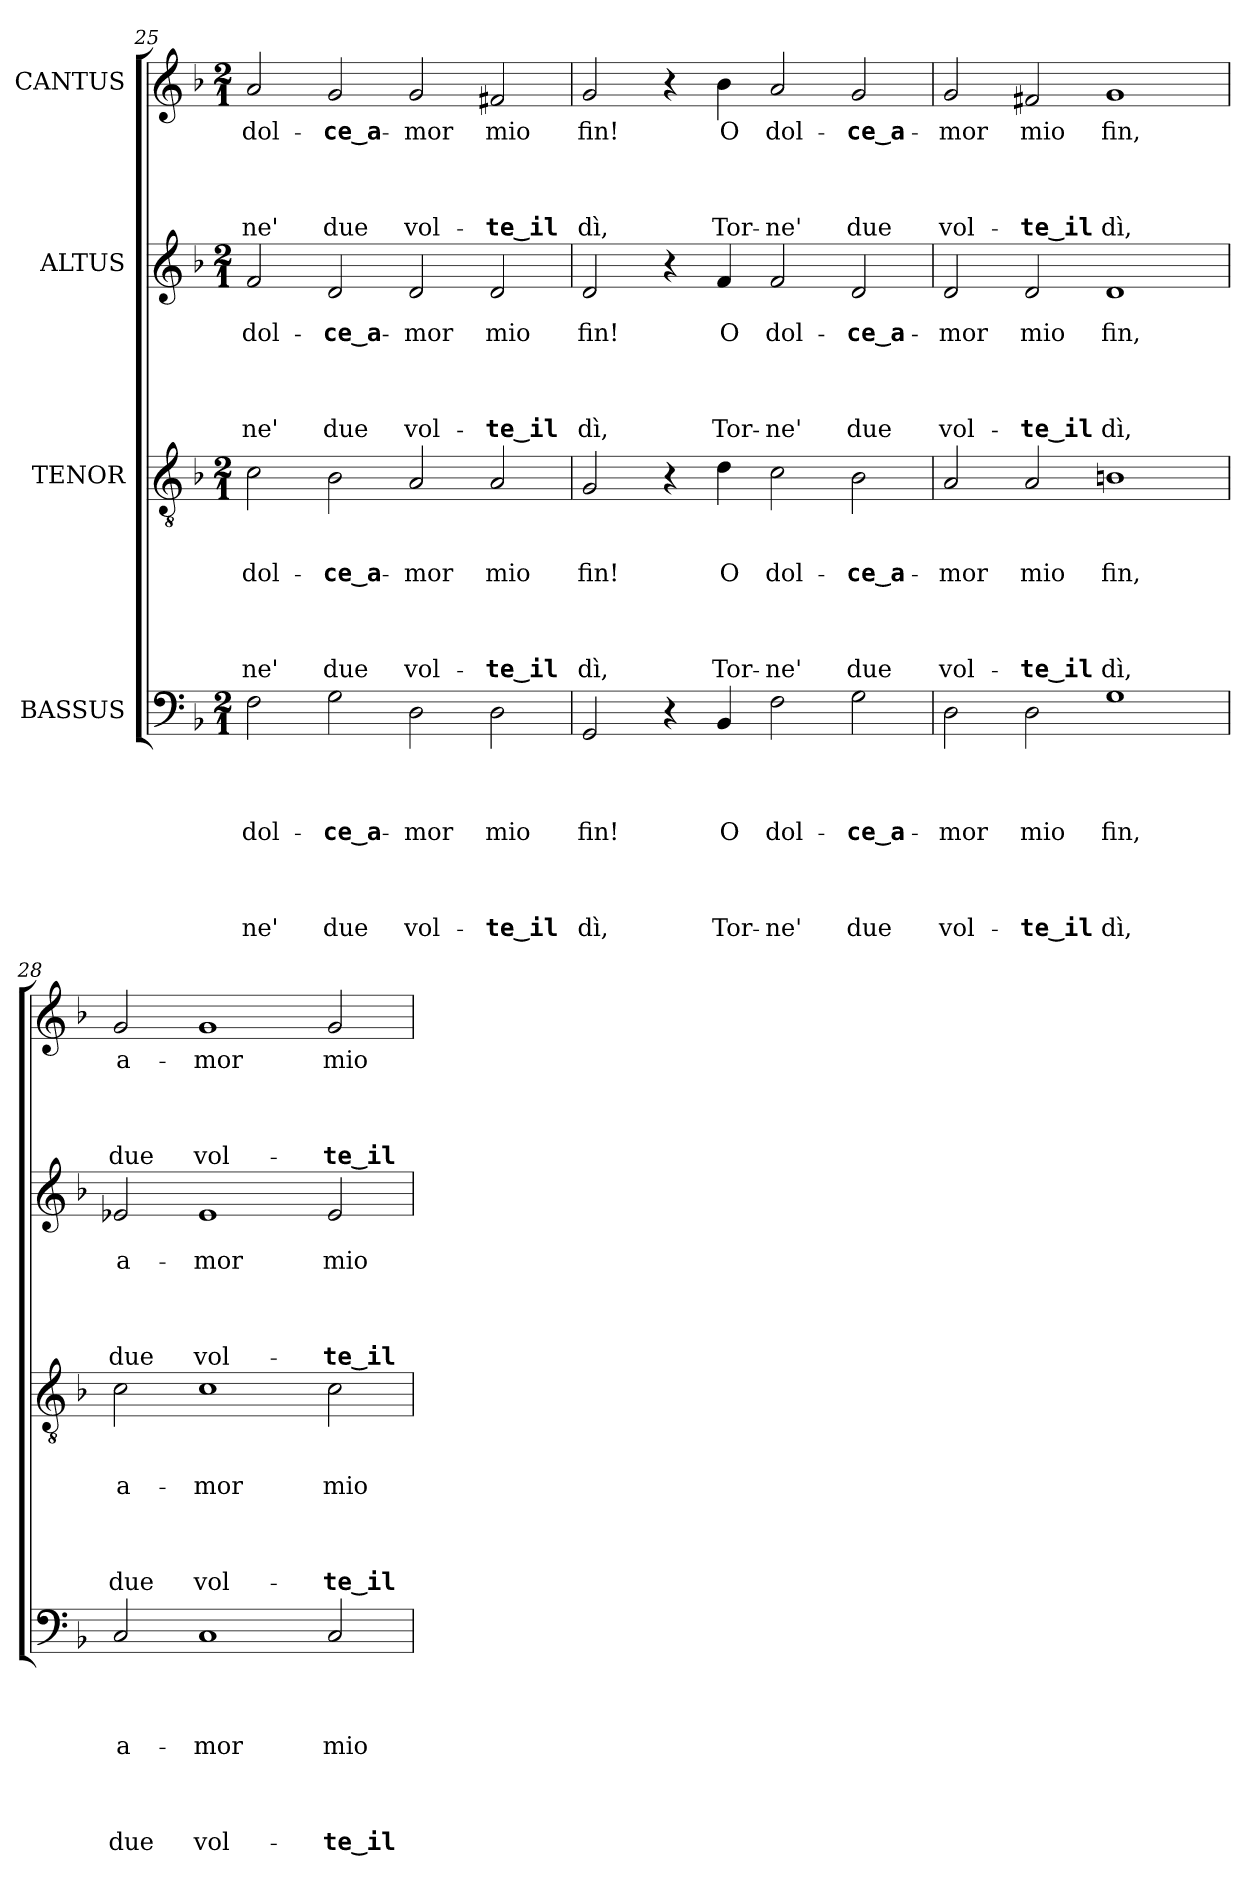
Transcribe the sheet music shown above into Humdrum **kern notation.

**kern	**text	**text	**text	**text	**text	**text	**text	**text	**kern	**text	**text	**text	**text	**text	**text	**text	**kern	**text	**text	**text	**text	**text	**text	**kern	**text	**text	**text	**text	**text
*part4	*part4	*part4	*part4	*part4	*part4	*part4	*part4	*part4	*part3	*part3	*part3	*part3	*part3	*part3	*part3	*part3	*part2	*part2	*part2	*part2	*part2	*part2	*part2	*part1	*part1	*part1	*part1	*part1	*part1
*staff4	*staff4	*staff4	*staff4	*staff4	*staff4	*staff4	*staff4	*staff4	*staff3	*staff3	*staff3	*staff3	*staff3	*staff3	*staff3	*staff3	*staff2	*staff2	*staff2	*staff2	*staff2	*staff2	*staff2	*staff1	*staff1	*staff1	*staff1	*staff1	*staff1
*I"BASSUS	*	*	*	*	*	*	*	*	*I"TENOR	*	*	*	*	*	*	*	*I"ALTUS	*	*	*	*	*	*	*I"CANTUS	*	*	*	*	*
*clefF4	*	*	*	*	*	*	*	*	*clefGv2	*	*	*	*	*	*	*	*clefG2	*	*	*	*	*	*	*clefG2	*	*	*	*	*
*k[b-]	*	*	*	*	*	*	*	*	*k[b-]	*	*	*	*	*	*	*	*k[b-]	*	*	*	*	*	*	*k[b-]	*	*	*	*	*
*d:	*	*	*	*	*	*	*	*	*d:	*	*	*	*	*	*	*	*d:	*	*	*	*	*	*	*d:	*	*	*	*	*
*M2/1	*	*	*	*	*	*	*	*	*M2/1	*	*	*	*	*	*	*	*M2/1	*	*	*	*	*	*	*M2/1	*	*	*	*	*
=25	=25	=25	=25	=25	=25	=25	=25	=25	=25	=25	=25	=25	=25	=25	=25	=25	=25	=25	=25	=25	=25	=25	=25	=25	=25	=25	=25	=25	=25
!	!	!	!	!LO:LY:b	!	!	!	!LO:LY:b	!	!	!	!LO:LY:b	!	!	!	!LO:LY:b	!	!	!LO:LY:b	!	!	!	!LO:LY:b	!	!LO:LY:b	!	!	!	!LO:LY:b
2F\	.	.	.	dol-	.	.	.	-ne'	2c\	.	.	dol-	.	.	.	-ne'	2f/	.	dol-	.	.	.	-ne'	2a/	dol-	.	.	.	-ne'
!	!	!	!	!LO:LY:b	!	!	!	!LO:LY:b	!	!	!	!LO:LY:b	!	!	!	!LO:LY:b	!	!	!LO:LY:b	!	!	!	!LO:LY:b	!	!LO:LY:b	!	!	!	!LO:LY:b
2G\	.	.	.	-ce‿a-	.	.	.	due	2B-i\	.	.	-ce‿a-	.	.	.	due	2d/	.	-ce‿a-	.	.	.	due	2g/	-ce‿a-	.	.	.	due
!	!	!	!	!LO:LY:b	!	!	!	!LO:LY:b	!	!	!	!LO:LY:b	!	!	!	!LO:LY:b	!	!	!LO:LY:b	!	!	!	!LO:LY:b	!	!LO:LY:b	!	!	!	!LO:LY:b
2D\	.	.	.	-mor	.	.	.	vol-	2A/	.	.	-mor	.	.	.	vol-	2d/	.	-mor	.	.	.	vol-	2g/	-mor	.	.	.	vol-
!	!	!	!	!LO:LY:b	!	!	!	!LO:LY:b	!	!	!	!LO:LY:b	!	!	!	!LO:LY:b	!	!	!LO:LY:b	!	!	!	!LO:LY:b	!	!LO:LY:b	!	!	!	!LO:LY:b
2D\	.	.	.	mio	.	.	.	-te‿il	2A/	.	.	mio	.	.	.	-te‿il	2d/	.	mio	.	.	.	-te‿il	2f#X/	mio	.	.	.	-te‿il
!!LO:LB:g=z
=26	=26	=26	=26	=26	=26	=26	=26	=26	=26	=26	=26	=26	=26	=26	=26	=26	=26	=26	=26	=26	=26	=26	=26	=26	=26	=26	=26	=26	=26
!	!	!	!	!LO:LY:b	!	!	!	!LO:LY:b	!	!	!	!LO:LY:b	!	!	!	!LO:LY:b	!	!	!LO:LY:b	!	!	!	!LO:LY:b	!	!LO:LY:b	!	!	!	!LO:LY:b
2GG/	.	.	.	fin!	.	.	.	dì,	2G/	.	.	fin!	.	.	.	dì,	2d/	.	fin!	.	.	.	dì,	2g/	fin!	.	.	.	dì,
4r	.	.	.	.	.	.	.	.	4r	.	.	.	.	.	.	.	4r	.	.	.	.	.	.	4r	.	.	.	.	.
!	!	!	!	!LO:LY:b	!	!	!	!LO:LY:b	!	!	!	!LO:LY:b	!	!	!	!LO:LY:b	!	!	!LO:LY:b	!	!	!	!LO:LY:b	!	!LO:LY:b	!	!	!	!LO:LY:b
4BB-/	.	.	.	O	.	.	.	Tor-	4d\	.	.	O	.	.	.	Tor-	4f/	.	O	.	.	.	Tor-	4b-\	O	.	.	.	Tor-
!	!	!	!	!LO:LY:b	!	!	!	!LO:LY:b	!	!	!	!LO:LY:b	!	!	!	!LO:LY:b	!	!	!LO:LY:b	!	!	!	!LO:LY:b	!	!LO:LY:b	!	!	!	!LO:LY:b
2F\	.	.	.	dol-	.	.	.	-ne'	2c\	.	.	dol-	.	.	.	-ne'	2f/	.	dol-	.	.	.	-ne'	2a/	dol-	.	.	.	-ne'
!	!	!	!	!LO:LY:b	!	!	!	!LO:LY:b	!	!	!	!LO:LY:b	!	!	!	!LO:LY:b	!	!	!LO:LY:b	!	!	!	!LO:LY:b	!	!LO:LY:b	!	!	!	!LO:LY:b
2G\	.	.	.	-ce‿a-	.	.	.	due	2B-\	.	.	-ce‿a-	.	.	.	due	2d/	.	-ce‿a-	.	.	.	due	2g/	-ce‿a-	.	.	.	due
=27	=27	=27	=27	=27	=27	=27	=27	=27	=27	=27	=27	=27	=27	=27	=27	=27	=27	=27	=27	=27	=27	=27	=27	=27	=27	=27	=27	=27	=27
!	!	!	!	!LO:LY:b	!	!	!	!LO:LY:b	!	!	!	!LO:LY:b	!	!	!	!LO:LY:b	!	!	!LO:LY:b	!	!	!	!LO:LY:b	!	!LO:LY:b	!	!	!	!LO:LY:b
2D\	.	.	.	-mor	.	.	.	vol-	2A/	.	.	-mor	.	.	.	vol-	2d/	.	-mor	.	.	.	vol-	2g/	-mor	.	.	.	vol-
!	!	!	!	!LO:LY:b	!	!	!	!LO:LY:b	!	!	!	!LO:LY:b	!	!	!	!LO:LY:b	!	!	!LO:LY:b	!	!	!	!LO:LY:b	!	!LO:LY:b	!	!	!	!LO:LY:b
2D\	.	.	.	mio	.	.	.	-te‿il	2A/	.	.	mio	.	.	.	-te‿il	2d/	.	mio	.	.	.	-te‿il	2f#X/	mio	.	.	.	-te‿il
!	!	!	!	!LO:LY:b	!	!	!	!LO:LY:b	!	!	!	!LO:LY:b	!	!	!	!LO:LY:b	!	!	!LO:LY:b	!	!	!	!LO:LY:b	!	!LO:LY:b	!	!	!	!LO:LY:b
1G	.	.	.	fin,	.	.	.	dì,	1Bn	.	.	fin,	.	.	.	dì,	1d	.	fin,	.	.	.	dì,	1g	fin,	.	.	.	dì,
=28	=28	=28	=28	=28	=28	=28	=28	=28	=28	=28	=28	=28	=28	=28	=28	=28	=28	=28	=28	=28	=28	=28	=28	=28	=28	=28	=28	=28	=28
!	!	!	!	!LO:LY:b	!	!	!	!LO:LY:b	!	!	!	!LO:LY:b	!	!	!	!LO:LY:b	!	!	!LO:LY:b	!	!	!	!LO:LY:b	!	!LO:LY:b	!	!	!	!LO:LY:b
2C/	.	.	.	a-	.	.	.	due	2c\	.	.	a-	.	.	.	due	2e-/	.	a-	.	.	.	due	2g/	a-	.	.	.	due
!	!	!	!	!LO:LY:b	!	!	!	!LO:LY:b	!	!	!	!LO:LY:b	!	!	!	!LO:LY:b	!	!	!LO:LY:b	!	!	!	!LO:LY:b	!	!LO:LY:b	!	!	!	!LO:LY:b
1C	.	.	.	-mor	.	.	.	vol-	1c	.	.	-mor	.	.	.	vol-	1e-	.	-mor	.	.	.	vol-	1g	-mor	.	.	.	vol-
!	!	!	!	!LO:LY:b	!	!	!	!LO:LY:b	!	!	!	!LO:LY:b	!	!	!	!LO:LY:b	!	!	!LO:LY:b	!	!	!	!LO:LY:b	!	!LO:LY:b	!	!	!	!LO:LY:b
2C/	.	.	.	mio	.	.	.	-te‿il	2c\	.	.	mio	.	.	.	-te‿il	2e-/	.	mio	.	.	.	-te‿il	2g/	mio	.	.	.	-te‿il
=	=	=	=	=	=	=	=	=	=	=	=	=	=	=	=	=	=	=	=	=	=	=	=	=	=	=	=	=	=
*-	*-	*-	*-	*-	*-	*-	*-	*-	*-	*-	*-	*-	*-	*-	*-	*-	*-	*-	*-	*-	*-	*-	*-	*-	*-	*-	*-	*-	*-
